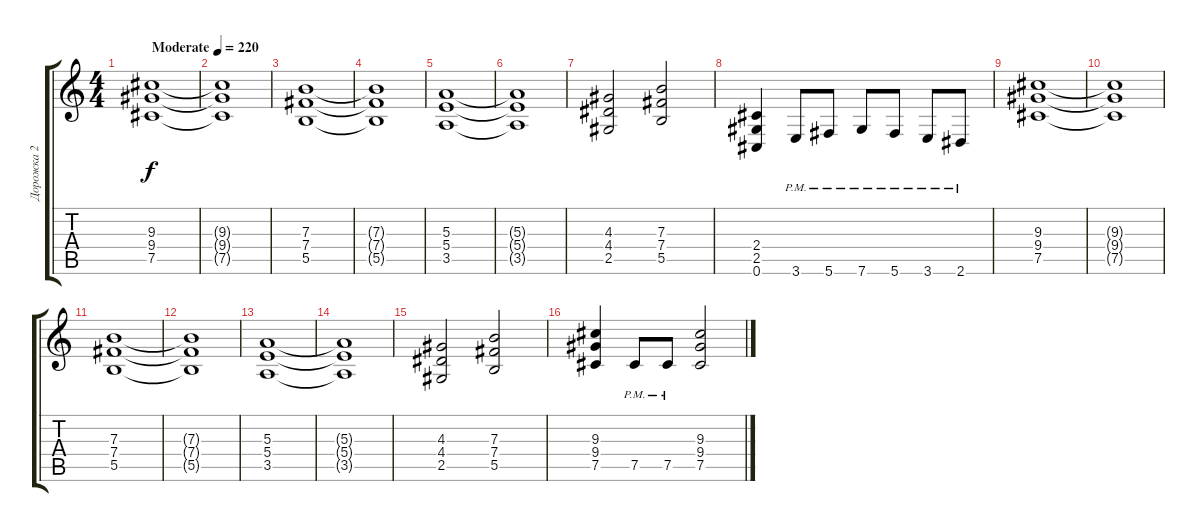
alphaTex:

\track ("Дорожка 2" "Дорожка 2") {instrument overdrivenguitar}
\staff {score tabs}
\tuning (Db4 Ab3 E3 B2 Gb2 Db2) {hide}
\ts (4 4)
\tempo (220 "Moderate")
\clef g2
\ks c
(9.3 9.4 7.5).1{dy f instrument overdrivenguitar} |
(9.3{t} 9.4{t} 7.5{t}).1 |
(7.3 7.4 5.5).1 |
(7.3{t} 7.4{t} 5.5{t}).1 |
(5.3 5.4 3.5).1 |
(5.3{t} 5.4{t} 3.5{t}).1 |
(4.3 4.4 2.5).2 (7.3 7.4 5.5).2 |
(2.4 2.5 0.6).4 3.6{pm}.8 5.6{pm}.8 7.6{pm}.8 5.6{pm}.8 3.6{pm}.8 2.6{pm}.8 |
(9.3 9.4 7.5).1 |
(9.3{t} 9.4{t} 7.5{t}).1 |
(7.3 7.4 5.5).1 |
(7.3{t} 7.4{t} 5.5{t}).1 |
(5.3 5.4 3.5).1 |
(5.3{t} 5.4{t} 3.5{t}).1 |
(4.3 4.4 2.5).2 (7.3 7.4 5.5).2 |
(9.3 9.4 7.5).4 7.5{pm}.8 7.5{pm}.8 (9.3 9.4 7.5).2
